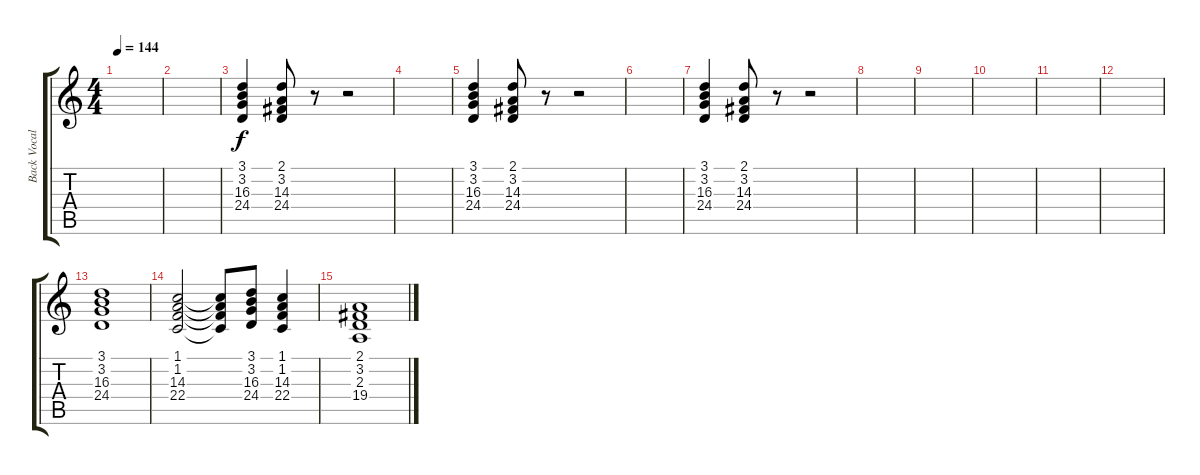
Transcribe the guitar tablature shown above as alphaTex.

\track ("Back Vocals" "Back Vocal") {instrument choiraahs}
\staff {score tabs}
\tuning (E4 B3 G3 D3 A2 E2) {hide}
\ts (4 4)
\tempo 144
\clef g2
\ks c
|
|
(3.1 3.2 16.3 24.4).4 (2.1 3.2 14.3 24.4).8 r.8 r.2 |
|
(3.1 3.2 16.3 24.4).4 (2.1 3.2 14.3 24.4).8 r.8 r.2 |
|
(3.1 3.2 16.3 24.4).4 (2.1 3.2 14.3 24.4).8 r.8 r.2 |
|
|
|
|
|
(3.1 3.2 16.3 24.4).1 |
(1.1 1.2 14.3 22.4).2 (1.1{t} 1.2{t} 14.3{t} 22.4{t}).8 (3.1 3.2 16.3 24.4).8 (1.1 1.2 14.3 22.4).4 |
(2.1 3.2 2.3 19.4).1
